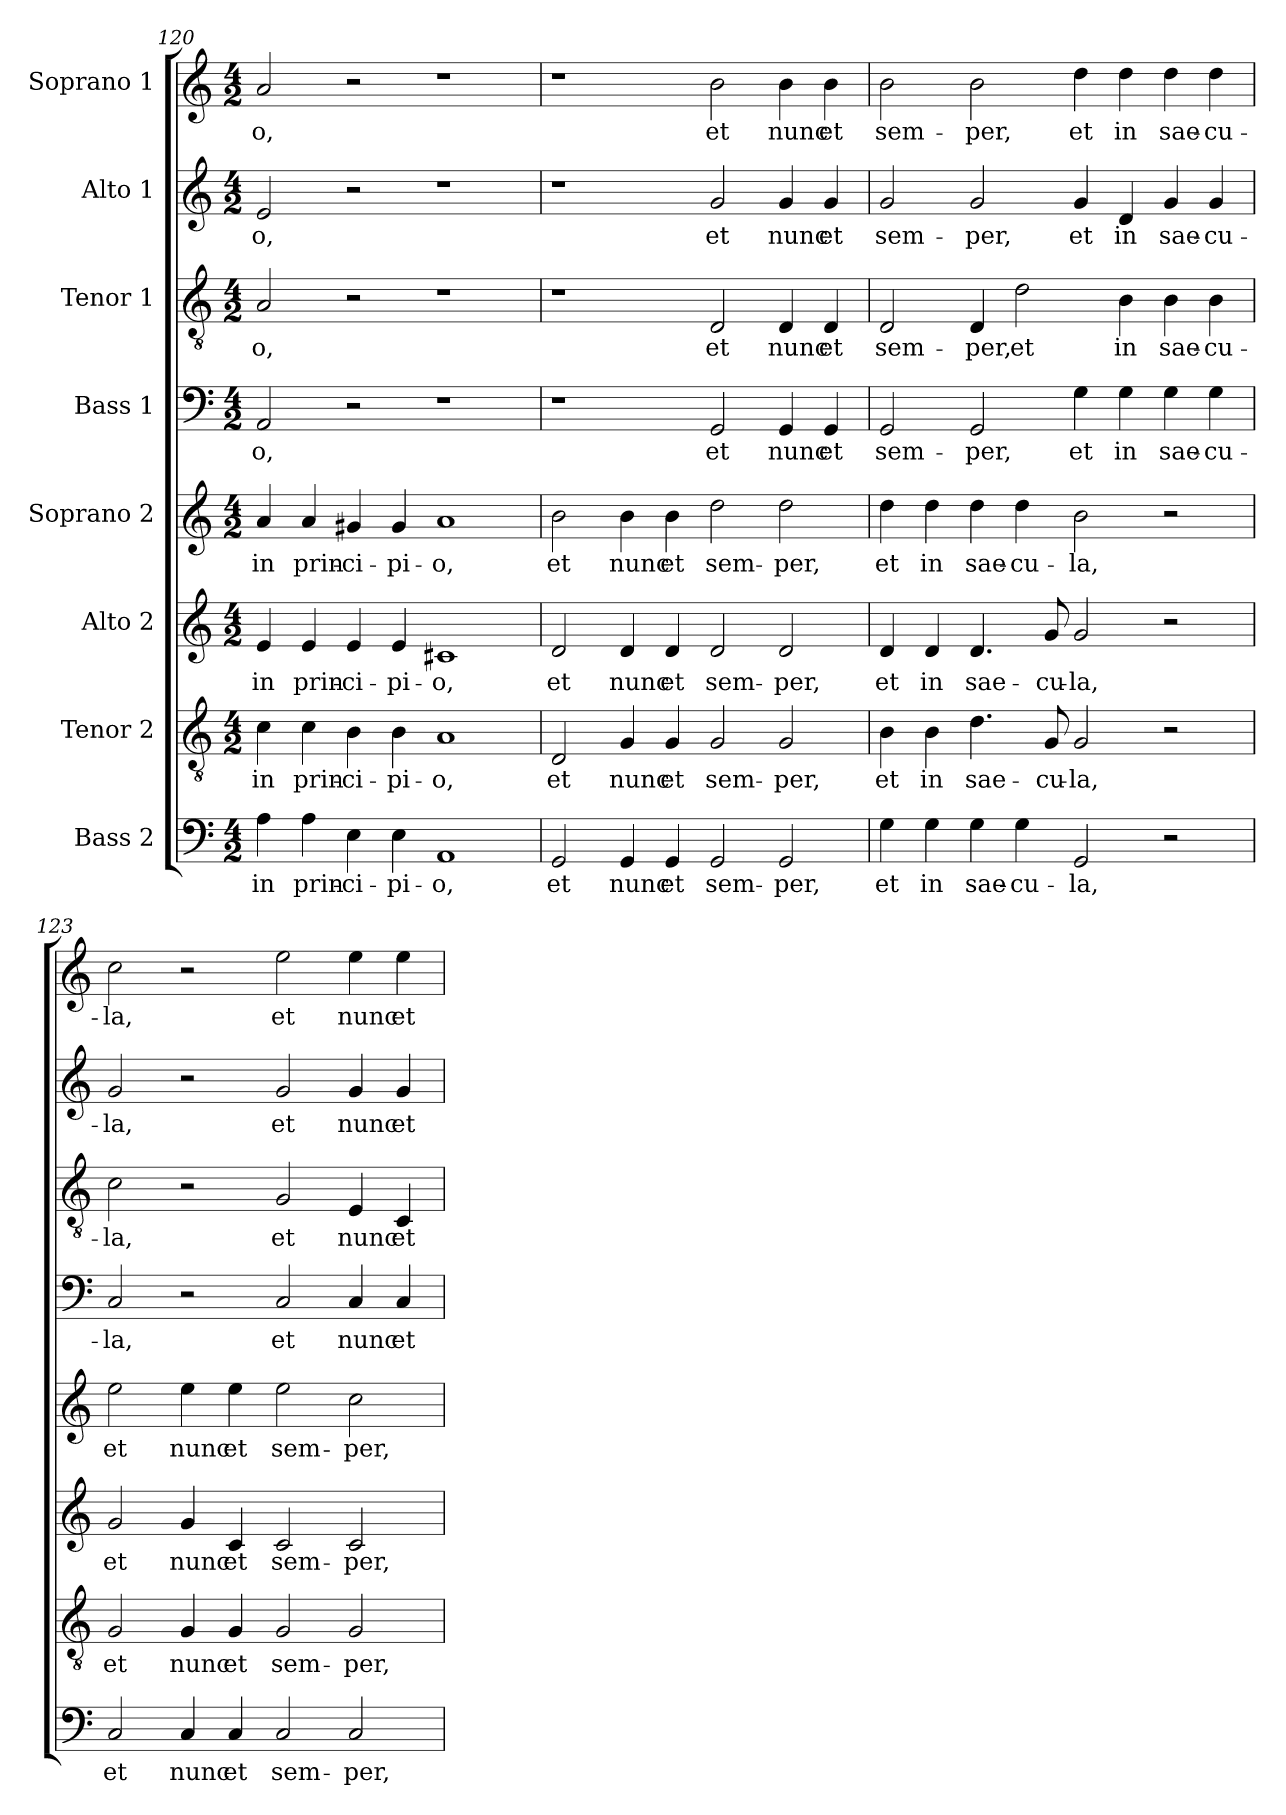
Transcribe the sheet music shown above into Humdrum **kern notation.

**kern	**text	**kern	**text	**kern	**text	**kern	**text	**kern	**text	**kern	**text	**kern	**text	**kern	**text
*part8	*part8	*part7	*part7	*part6	*part6	*part5	*part5	*part4	*part4	*part3	*part3	*part2	*part2	*part1	*part1
*staff8	*staff8	*staff7	*staff7	*staff6	*staff6	*staff5	*staff5	*staff4	*staff4	*staff3	*staff3	*staff2	*staff2	*staff1	*staff1
*I"Bass 2	*	*I"Tenor 2	*	*I"Alto 2	*	*I"Soprano 2	*	*I"Bass 1	*	*I"Tenor 1	*	*I"Alto 1	*	*I"Soprano 1	*
*clefF4	*	*clefGv2	*	*clefG2	*	*clefG2	*	*clefF4	*	*clefGv2	*	*clefG2	*	*clefG2	*
*k[]	*	*k[]	*	*k[]	*	*k[]	*	*k[]	*	*k[]	*	*k[]	*	*k[]	*
*M4/2	*	*M4/2	*	*M4/2	*	*M4/2	*	*M4/2	*	*M4/2	*	*M4/2	*	*M4/2	*
=120	=120	=120	=120	=120	=120	=120	=120	=120	=120	=120	=120	=120	=120	=120	=120
4A\	in	4c\	in	4e/	in	4a/	in	2AA/	o,	2A/	o,	2e/	o,	2a/	o,
4A\	prin-	4c\	prin-	4e/	prin-	4a/	prin-	.	.	.	.	.	.	.	.
4E\	ci-	4B\	ci-	4e/	ci-	4g#X/	ci-	2r	.	2r	.	2r	.	2r	.
4E\	pi-	4B\	pi-	4e/	pi-	4g#/	pi-	.	.	.	.	.	.	.	.
1AA	o,	1A	o,	1c#X	o,	1a	o,	1r	.	1r	.	1r	.	1r	.
!!LO:PB:g=z
=121	=121	=121	=121	=121	=121	=121	=121	=121	=121	=121	=121	=121	=121	=121	=121
2GG/	et	2D/	et	2d/	et	2b\	et	1r	.	1r	.	1r	.	1r	.
4GG/	nunc	4G/	nunc	4d/	nunc	4b\	nunc	.	.	.	.	.	.	.	.
4GG/	et	4G/	et	4d/	et	4b\	et	.	.	.	.	.	.	.	.
2GG/	sem-	2G/	sem-	2d/	sem-	2dd\	sem-	2GG/	et	2D/	et	2g/	et	2b\	et
2GG/	per,	2G/	per,	2d/	per,	2dd\	per,	4GG/	nunc	4D/	nunc	4g/	nunc	4b\	nunc
.	.	.	.	.	.	.	.	4GG/	et	4D/	et	4g/	et	4b\	et
=122	=122	=122	=122	=122	=122	=122	=122	=122	=122	=122	=122	=122	=122	=122	=122
4G\	et	4B\	et	4d/	et	4dd\	et	2GG/	sem-	2D/	sem-	2g/	sem-	2b\	sem-
4G\	in	4B\	in	4d/	in	4dd\	in	.	.	.	.	.	.	.	.
4G\	sae-	4.d\	sae-	4.d/	sae-	4dd\	sae-	2GG/	per,	4D/	per,	2g/	per,	2b\	per,
4G\	cu-	.	.	.	.	4dd\	cu-	.	.	2d\	et	.	.	.	.
.	.	8G/	cu-	8g/	cu-	.	.	.	.	.	.	.	.	.	.
2GG/	la,	2G/	la,	2g/	la,	2b\	la,	4G\	et	.	.	4g/	et	4dd\	et
.	.	.	.	.	.	.	.	4G\	in	4B\	in	4d/	in	4dd\	in
2r	.	2r	.	2r	.	2r	.	4G\	sae-	4B\	sae-	4g/	sae-	4dd\	sae-
.	.	.	.	.	.	.	.	4G\	cu-	4B\	cu-	4g/	cu-	4dd\	cu-
=123	=123	=123	=123	=123	=123	=123	=123	=123	=123	=123	=123	=123	=123	=123	=123
2C/	et	2G/	et	2g/	et	2ee\	et	2C/	la,	2c\	la,	2g/	la,	2cc\	la,
4C/	nunc	4G/	nunc	4g/	nunc	4ee\	nunc	2r	.	2r	.	2r	.	2r	.
4C/	et	4G/	et	4c/	et	4ee\	et	.	.	.	.	.	.	.	.
2C/	sem-	2G/	sem-	2c/	sem-	2ee\	sem-	2C/	et	2G/	et	2g/	et	2ee\	et
2C/	per,	2G/	per,	2c/	per,	2cc\	per,	4C/	nunc	4E/	nunc	4g/	nunc	4ee\	nunc
.	.	.	.	.	.	.	.	4C/	et	4C/	et	4g/	et	4ee\	et
=	=	=	=	=	=	=	=	=	=	=	=	=	=	=	=
*-	*-	*-	*-	*-	*-	*-	*-	*-	*-	*-	*-	*-	*-	*-	*-
